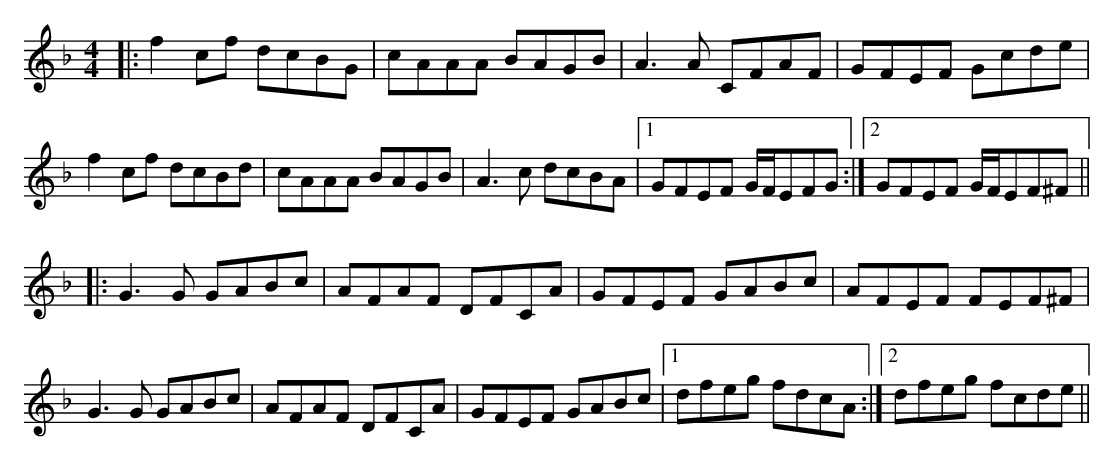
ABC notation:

X:1
M:4/4
K:F
|:f2cf dcBG|cAAA BAGB|A3A CFAF|GFEF Gcde|
f2cf dcBd|cAAA BAGB|A3c dcBA|1 GFEF G/F/EFG:|2 GFEF G/F/EF^F||
|:G3G GABc|AFAF DFCA|GFEF GABc|AFEF FEF^F|
G3G GABc|AFAF DFCA|GFEF GABc|1 dfeg fdcA:|2 dfeg fcde||
